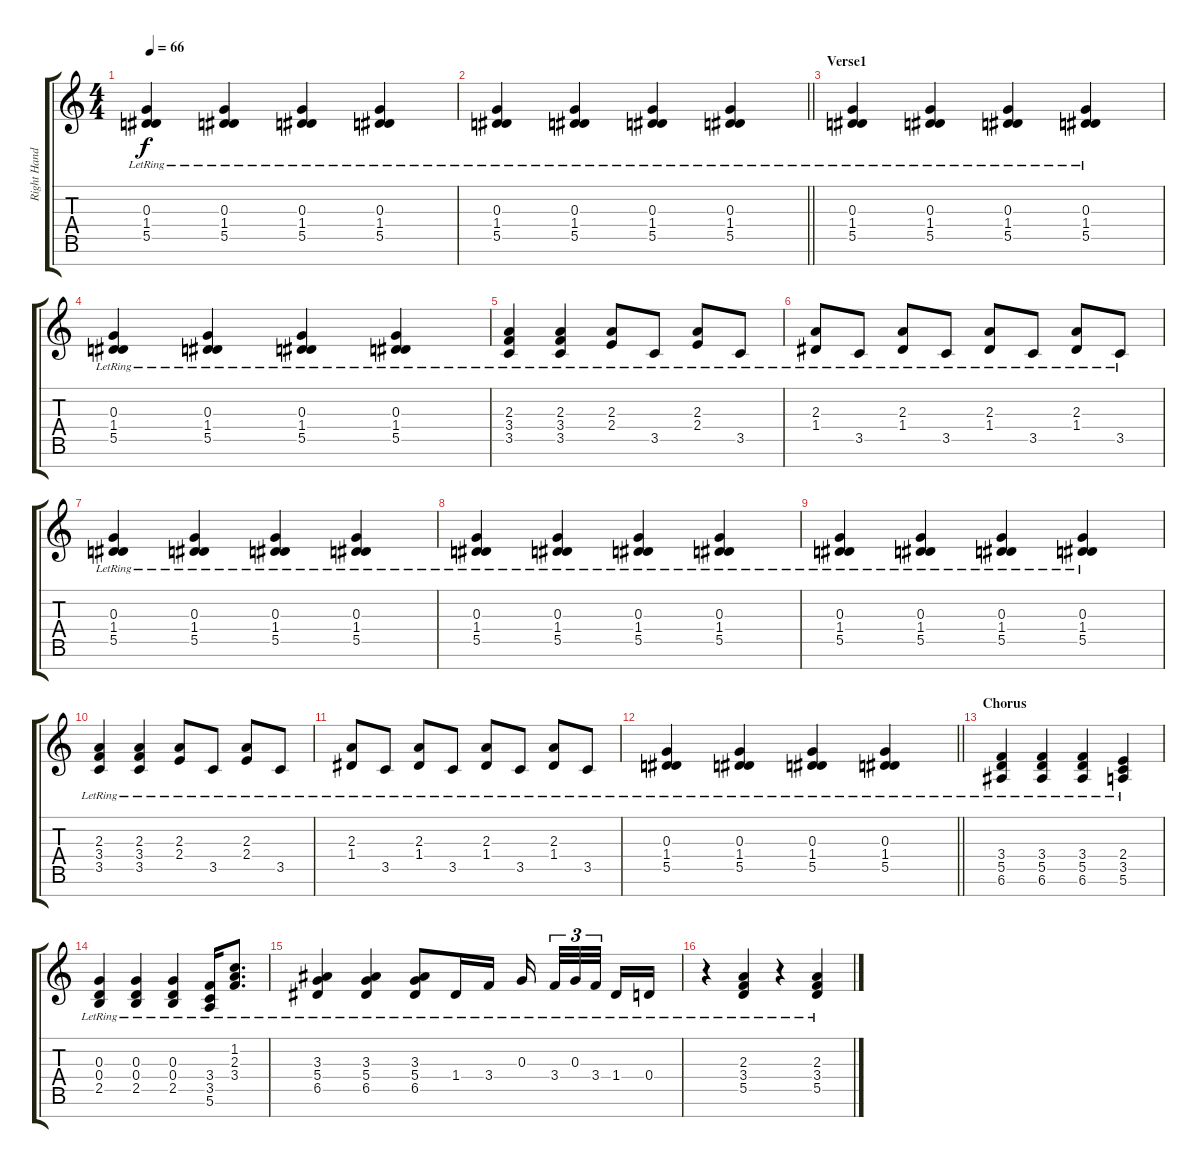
\track ("Right Hand" "Right Hand") {instrument brightacousticpiano}
\staff {score tabs}
\tuning (E5 B4 G4 D4 A3 E3 D3) {hide}
\ts (4 4)
\tempo 66
\clef g2
\ks c
(0.3{lr} 1.4{lr} 5.5{lr}).4{dy f instrument brightacousticpiano} (0.3{lr} 1.4{lr} 5.5{lr}).4 (0.3{lr} 1.4{lr} 5.5{lr}).4 (0.3{lr} 1.4{lr} 5.5{lr}).4 |
\barLineRight lightlight
(0.3{lr} 1.4{lr} 5.5{lr}).4 (0.3{lr} 1.4{lr} 5.5{lr}).4 (0.3{lr} 1.4{lr} 5.5{lr}).4 (0.3{lr} 1.4{lr} 5.5{lr}).4 |
\section ("" "Verse1")
(0.3{lr} 1.4{lr} 5.5{lr}).4 (0.3{lr} 1.4{lr} 5.5{lr}).4 (0.3{lr} 1.4{lr} 5.5{lr}).4 (0.3{lr} 1.4{lr} 5.5{lr}).4 |
(0.3{lr} 1.4{lr} 5.5{lr}).4 (0.3{lr} 1.4{lr} 5.5{lr}).4 (0.3{lr} 1.4{lr} 5.5{lr}).4 (0.3{lr} 1.4{lr} 5.5{lr}).4 |
(2.3{lr} 3.4{lr} 3.5{lr}).4 (2.3{lr} 3.4{lr} 3.5{lr}).4 (2.3{lr} 2.4{lr}).8 3.5{lr}.8 (2.3{lr} 2.4{lr}).8 3.5{lr}.8 |
(2.3{lr} 1.4{lr}).8 3.5{lr}.8 (2.3{lr} 1.4{lr}).8 3.5{lr}.8 (2.3{lr} 1.4{lr}).8 3.5{lr}.8 (2.3{lr} 1.4{lr}).8 3.5{lr}.8 |
(0.3{lr} 1.4{lr} 5.5{lr}).4 (0.3{lr} 1.4{lr} 5.5{lr}).4 (0.3{lr} 1.4{lr} 5.5{lr}).4 (0.3{lr} 1.4{lr} 5.5{lr}).4 |
(0.3{lr} 1.4{lr} 5.5{lr}).4 (0.3{lr} 1.4{lr} 5.5{lr}).4 (0.3{lr} 1.4{lr} 5.5{lr}).4 (0.3{lr} 1.4{lr} 5.5{lr}).4 |
(0.3{lr} 1.4{lr} 5.5{lr}).4 (0.3{lr} 1.4{lr} 5.5{lr}).4 (0.3{lr} 1.4{lr} 5.5{lr}).4 (0.3{lr} 1.4{lr} 5.5{lr}).4 |
(2.3{lr} 3.4{lr} 3.5{lr}).4 (2.3{lr} 3.4{lr} 3.5{lr}).4 (2.3{lr} 2.4{lr}).8 3.5{lr}.8 (2.3{lr} 2.4{lr}).8 3.5{lr}.8 |
(2.3{lr} 1.4{lr}).8 3.5{lr}.8 (2.3{lr} 1.4{lr}).8 3.5{lr}.8 (2.3{lr} 1.4{lr}).8 3.5{lr}.8 (2.3{lr} 1.4{lr}).8 3.5{lr}.8 |
\barLineRight lightlight
(0.3{lr} 1.4{lr} 5.5{lr}).4 (0.3{lr} 1.4{lr} 5.5{lr}).4 (0.3{lr} 1.4{lr} 5.5{lr}).4 (0.3{lr} 1.4{lr} 5.5{lr}).4 |
\section ("" "Chorus")
(3.4{lr} 5.5{lr} 6.6{lr}).4 (3.4{lr} 5.5{lr} 6.6{lr}).4 (3.4{lr} 5.5{lr} 6.6{lr}).4 (2.4{lr} 3.5{lr} 5.6{lr}).4 |
(0.3{lr} 0.4{lr} 2.5{lr}).4 (0.3{lr} 0.4{lr} 2.5{lr}).4 (0.3{lr} 0.4{lr} 2.5{lr}).4 (3.4{lr} 3.5{lr} 5.6{lr}).16 (1.2{lr} 2.3{lr} 3.4{lr}).8{d} |
(3.3{lr} 5.4{lr} 6.5{lr}).4 (3.3{lr} 5.4{lr} 6.5{lr}).4 (3.3{lr} 5.4{lr} 6.5{lr}).8 1.4{lr}.16 3.4{lr}.16 0.3{lr}.16{beam splitsecondary} 3.4{lr}.32{tu (3 2)} 0.3{lr}.32{tu (3 2)} 3.4{lr}.32{tu (3 2) beam splitsecondary} 1.4{lr}.16 0.4{lr}.16 |
r.4 (2.3{lr} 3.4{lr} 5.5{lr}).4 r.4 (2.3{lr} 3.4{lr} 5.5{lr}).4
